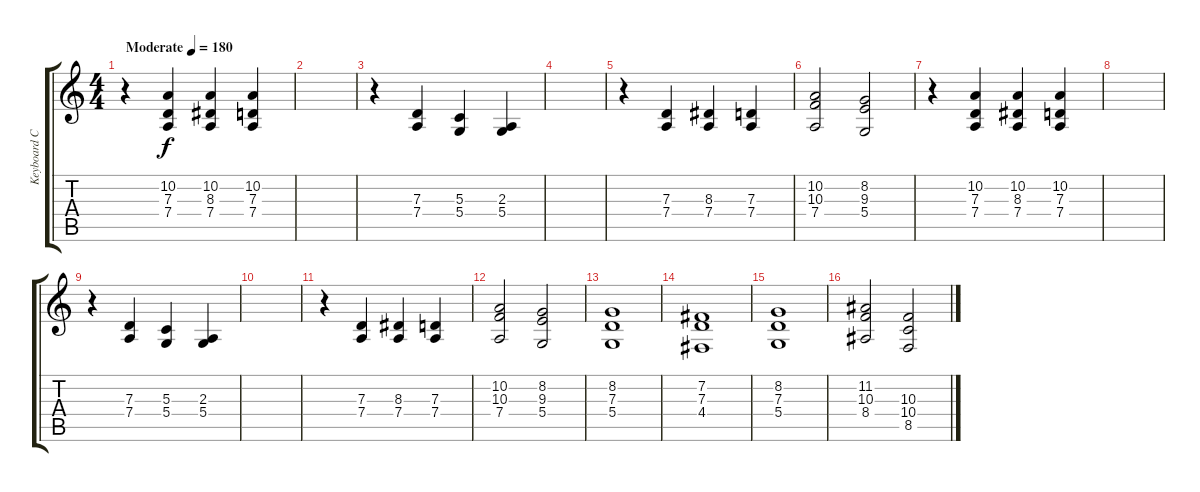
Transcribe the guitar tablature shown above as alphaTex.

\track ("Keyboard Choir" "Keyboard C") {instrument fx7echoes}
\staff {score tabs}
\tuning (E4 B3 G3 D3 A2 E2) {hide}
\ts (4 4)
\section ("" "")
\tempo (180 "Moderate")
\clef g2
\ks c
r.4{dy f instrument fx7echoes} (10.2 7.3 7.4).4 (10.2 8.3 7.4).4 (10.2 7.3 7.4).4 |
|
r.4 (7.3 7.4).4 (5.3 5.4).4 (2.3 5.4).4 |
|
r.4 (7.3 7.4).4 (8.3 7.4).4 (7.3 7.4).4 |
(10.2 10.3 7.4).2 (8.2 9.3 5.4).2 |
r.4 (10.2 7.3 7.4).4 (10.2 8.3 7.4).4 (10.2 7.3 7.4).4 |
|
r.4 (7.3 7.4).4 (5.3 5.4).4 (2.3 5.4).4 |
|
r.4 (7.3 7.4).4 (8.3 7.4).4 (7.3 7.4).4 |
(10.2 10.3 7.4).2 (8.2 9.3 5.4).2 |
(8.2 7.3 5.4).1 |
(7.2 7.3 4.4).1 |
(8.2 7.3 5.4).1 |
(11.2 10.3 8.4).2 (10.3 10.4 8.5).2
